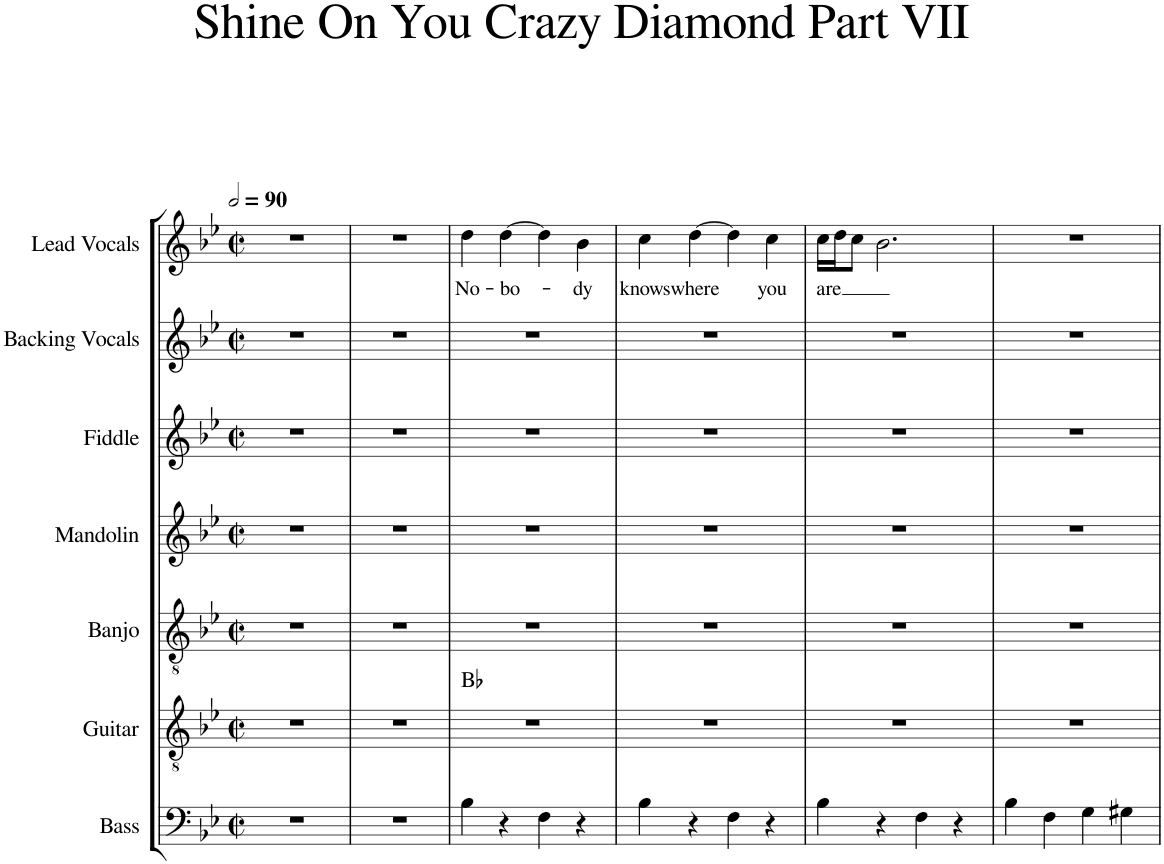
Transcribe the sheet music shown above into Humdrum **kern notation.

**kern	**kern	**harte	**kern	**kern	**kern	**kern	**kern	**text
*part7	*part6	*part6	*part5	*part4	*part3	*part2	*part1	*part1
*staff7	*staff6	*	*staff5	*staff4	*staff3	*staff2	*staff1	*staff1
*I"Bass	*I"Guitar	*	*I"Banjo	*I"Mandolin	*I"Fiddle	*I"Backing Vocals	*I"Lead Vocals	*
*I'Bass	*I'Guit.	*	*I'Bj.	*I'Mdn.	*I'Fiddle	*I'Bk. Voc.	*I'L. Voc.	*
*clefF4	*clefGv2	*	*clefGv2	*clefG2	*clefG2	*clefG2	*clefG2	*
*Trd7c12	*	*	*Trd7c12	*	*	*	*	*
*k[b-e-]	*k[b-e-]	*	*k[b-e-]	*k[b-e-]	*k[b-e-]	*k[b-e-]	*k[b-e-]	*
*M2/2	*M2/2	*	*M2/2	*M2/2	*M2/2	*M2/2	*M2/2	*
*met(c|)	*met(c|)	*	*met(c|)	*met(c|)	*met(c|)	*met(c|)	*met(c|)	*
*MM180	*MM180	*	*MM180	*MM180	*MM180	*MM180	*MM180	*
=1	=1	=1	=1	=1	=1	=1	=1	=1
1r	1r	.	1r	1r	1r	1r	1r	.
=2	=2	=2	=2	=2	=2	=2	=2	=2
1r	1r	.	1r	1r	1r	1r	1r	.
=3	=3	=3	=3	=3	=3	=3	=3	=3
!	!	!	!	!	!	!	!	!LO:LY:b
4B-\	1r	Bb:maj	1r	1r	1r	1r	4dd\	No-
!	!	!	!	!	!	!	!	!LO:LY:b
4r	.	.	.	.	.	.	[4dd\	-bo-
4F\	.	.	.	.	.	.	4dd\]	.
!	!	!	!	!	!	!	!	!LO:LY:b
4r	.	.	.	.	.	.	4b-\	-dy
=4	=4	=4	=4	=4	=4	=4	=4	=4
!	!	!	!	!	!	!	!	!LO:LY:b
4B-\	1r	.	1r	1r	1r	1r	4cc\	knows
!	!	!	!	!	!	!	!	!LO:LY:b
4r	.	.	.	.	.	.	[4dd\	where
4F\	.	.	.	.	.	.	4dd\]	.
!	!	!	!	!	!	!	!	!LO:LY:b
4r	.	.	.	.	.	.	4cc\	you
=5	=5	=5	=5	=5	=5	=5	=5	=5
!	!	!	!	!	!	!	!	!LO:LY:b
4B-\	1r	.	1r	1r	1r	1r	16cc\LL	are
.	.	.	.	.	.	.	16dd\J	.
.	.	.	.	.	.	.	8cc\J	.
4r	.	.	.	.	.	.	2.b-\	.
4F\	.	.	.	.	.	.	.	.
4r	.	.	.	.	.	.	.	.
=6	=6	=6	=6	=6	=6	=6	=6	=6
4B-\	1r	.	1r	1r	1r	1r	1r	.
4F\	.	.	.	.	.	.	.	.
4G\	.	.	.	.	.	.	.	.
4G#X\	.	.	.	.	.	.	.	.
=	=	=	=	=	=	=	=	=
*-	*-	*-	*-	*-	*-	*-	*-	*-
